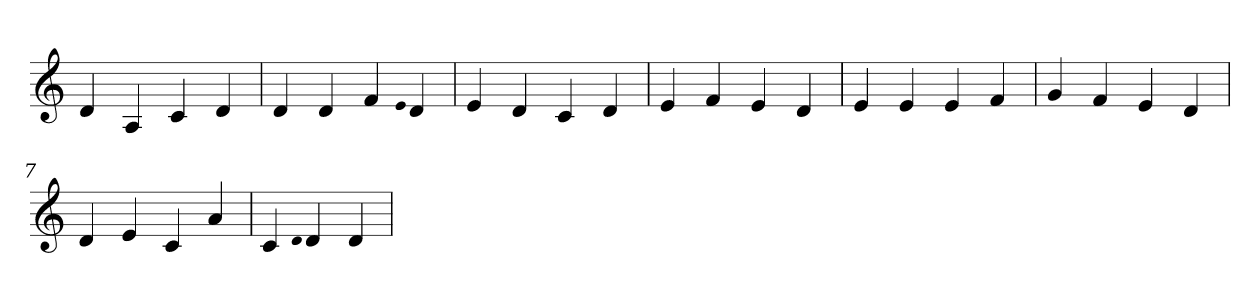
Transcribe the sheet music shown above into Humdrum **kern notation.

**kern
*part1
*staff1
*clefG2
=1
4d
4A
4c
4d
=2
4d
4d
4f
qqe
4d
=3
4e
4d
4c
4d
=4
4e
4f
4e
4d
=5
4e
4e
4e
4f
=6
4g
4f
4e
4d
=7
4d
4e
4c
4a
=8
4c
qqd
4d
4d
=
*-
